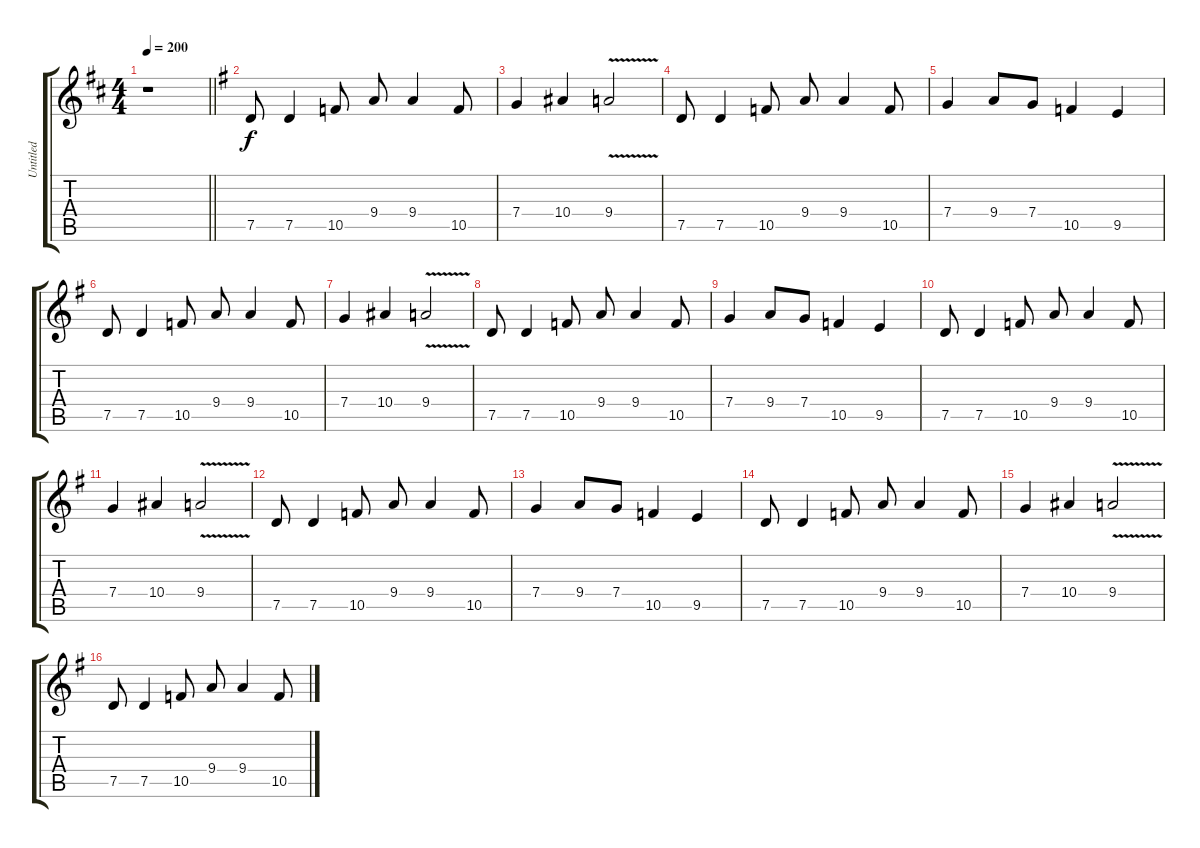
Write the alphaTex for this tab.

\track ("Untitled" "Untitled") {instrument distortionguitar}
\staff {score tabs}
\tuning (D4 A3 F3 C3 G2 D2) {hide}
\ts (4 4)
\tempo 200
\clef g2
\barLineRight lightlight
\ks d
r.1{dy f} |
\ks g
7.5.8 7.5.4 10.5.8 9.4.8 9.4.4 10.5.8 |
7.4.4 10.4.4 9.4{v}.2 |
7.5.8 7.5.4 10.5.8 9.4.8 9.4.4 10.5.8 |
7.4.4 9.4.8 7.4.8 10.5.4 9.5.4 |
7.5.8 7.5.4 10.5.8 9.4.8 9.4.4 10.5.8 |
7.4.4 10.4.4 9.4{v}.2 |
7.5.8 7.5.4 10.5.8 9.4.8 9.4.4 10.5.8 |
7.4.4 9.4.8 7.4.8 10.5.4 9.5.4 |
7.5.8 7.5.4 10.5.8 9.4.8 9.4.4 10.5.8 |
7.4.4 10.4.4 9.4{v}.2 |
7.5.8 7.5.4 10.5.8 9.4.8 9.4.4 10.5.8 |
7.4.4 9.4.8 7.4.8 10.5.4 9.5.4 |
7.5.8 7.5.4 10.5.8 9.4.8 9.4.4 10.5.8 |
7.4.4 10.4.4 9.4{v}.2 |
7.5.8 7.5.4 10.5.8 9.4.8 9.4.4 10.5.8
